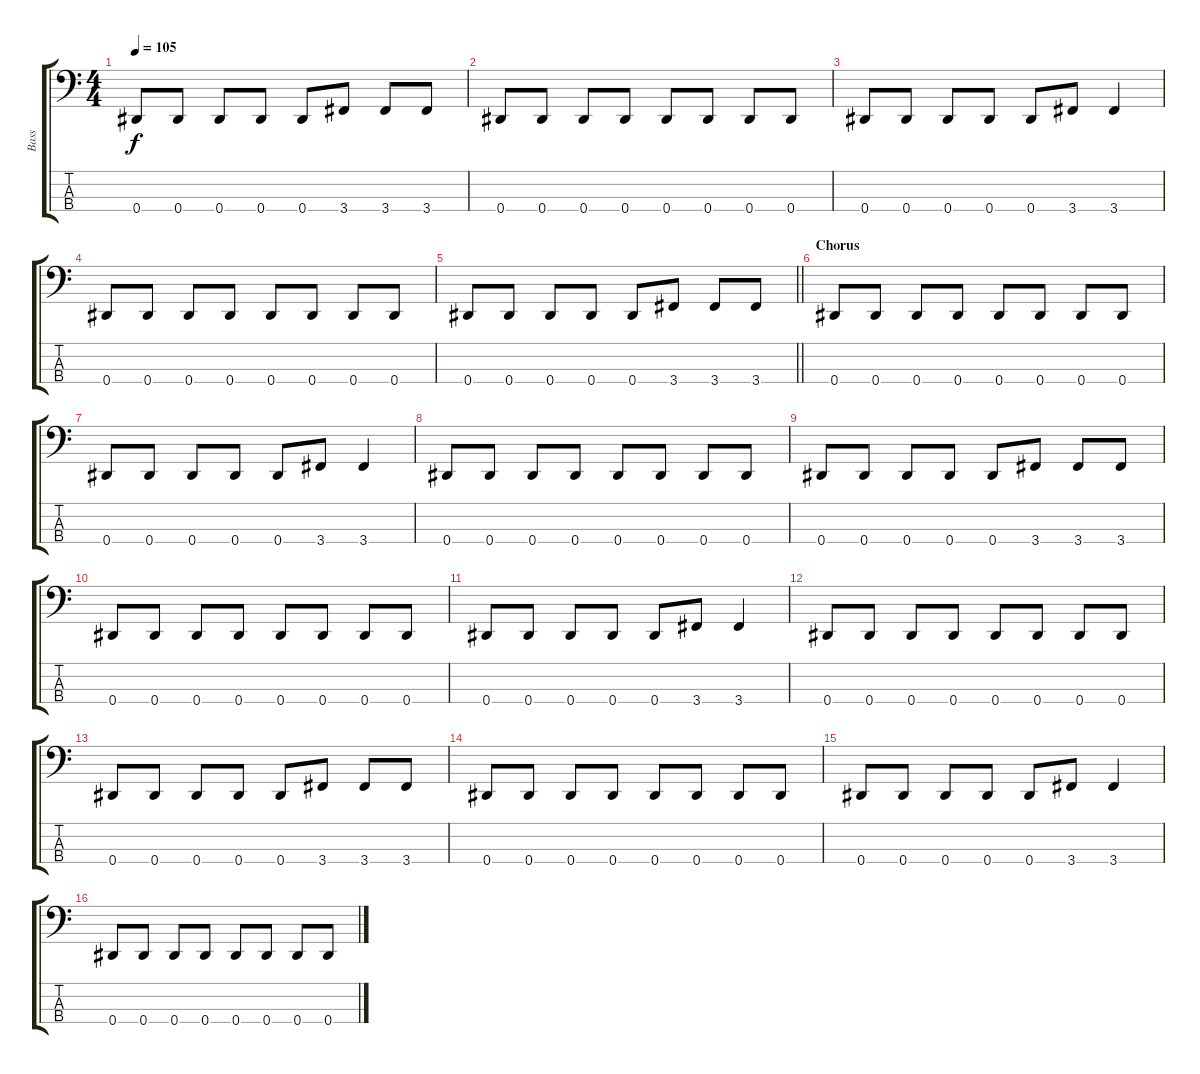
\track ("Bass" "Bass") {instrument electricbassfinger}
\staff {score tabs}
\tuning (Gb2 Db2 Ab1 Eb1) {hide}
\ts (4 4)
\tempo 105
\clef f4
\ks c
0.4.8{dy f} 0.4.8 0.4.8 0.4.8 0.4.8 3.4.8 3.4.8 3.4.8 |
0.4.8 0.4.8 0.4.8 0.4.8 0.4.8 0.4.8 0.4.8 0.4.8 |
0.4.8 0.4.8 0.4.8 0.4.8 0.4.8 3.4.8 3.4.4 |
0.4.8 0.4.8 0.4.8 0.4.8 0.4.8 0.4.8 0.4.8 0.4.8 |
\barLineRight lightlight
0.4.8 0.4.8 0.4.8 0.4.8 0.4.8 3.4.8 3.4.8 3.4.8 |
\section ("" "Chorus")
0.4.8 0.4.8 0.4.8 0.4.8 0.4.8 0.4.8 0.4.8 0.4.8 |
0.4.8 0.4.8 0.4.8 0.4.8 0.4.8 3.4.8 3.4.4 |
0.4.8 0.4.8 0.4.8 0.4.8 0.4.8 0.4.8 0.4.8 0.4.8 |
0.4.8 0.4.8 0.4.8 0.4.8 0.4.8 3.4.8 3.4.8 3.4.8 |
0.4.8 0.4.8 0.4.8 0.4.8 0.4.8 0.4.8 0.4.8 0.4.8 |
0.4.8 0.4.8 0.4.8 0.4.8 0.4.8 3.4.8 3.4.4 |
0.4.8 0.4.8 0.4.8 0.4.8 0.4.8 0.4.8 0.4.8 0.4.8 |
0.4.8 0.4.8 0.4.8 0.4.8 0.4.8 3.4.8 3.4.8 3.4.8 |
0.4.8 0.4.8 0.4.8 0.4.8 0.4.8 0.4.8 0.4.8 0.4.8 |
0.4.8 0.4.8 0.4.8 0.4.8 0.4.8 3.4.8 3.4.4 |
0.4.8 0.4.8 0.4.8 0.4.8 0.4.8 0.4.8 0.4.8 0.4.8
